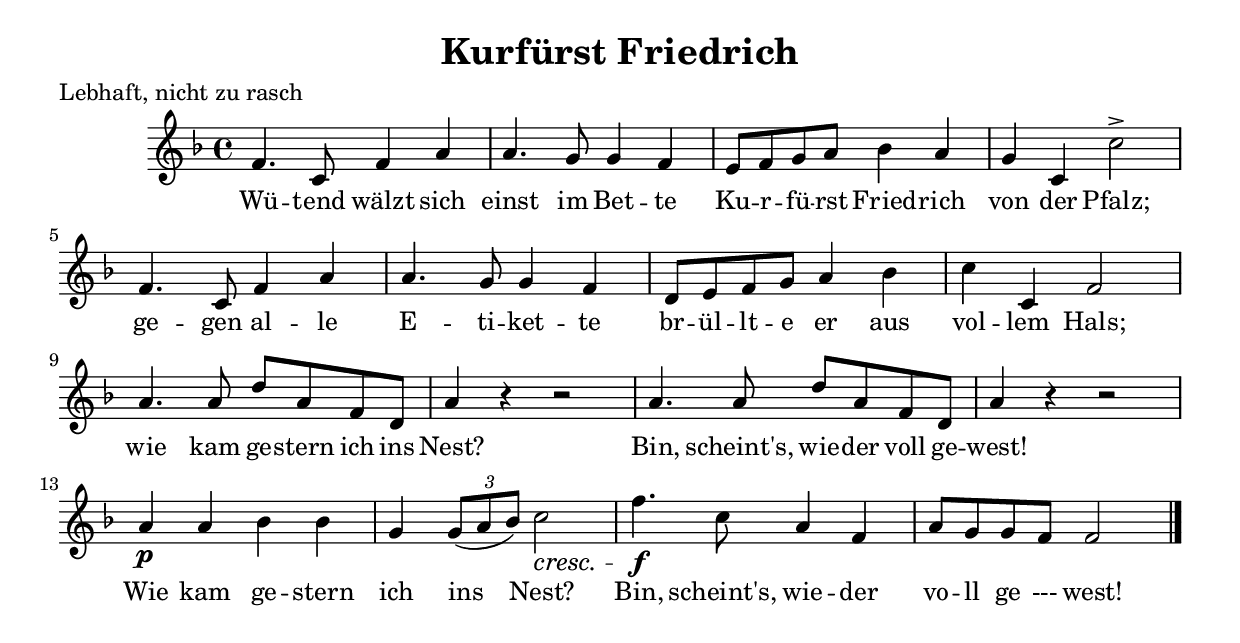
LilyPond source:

\version "2.18"
\include "articulate.ly"

\header {
    title = "Kurfürst Friedrich"
    composer = ""
    poet = "Lebhaft, nicht zu rasch"
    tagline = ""
}

musicOne = \relative d' {
    \time 4/4
    \key d \minor

    f4. c8 f4 a4 |
    a4. g8 g4 f |
    e8 f g a bes4 a |
    g c, c'2-> |
    f,4. c8 f4 a |
    a4. g8 g4 f |
    d8 e f g a4 bes |
    c c, f2 |
    a4. a8 d a f d |
    a'4 r4 r 2 |
    a4. a8 d a f d |
    a'4 r4 r 2 |
    a4\p a bes bes |
    g \tuplet 3/2 { g8 ( a bes) } c2\cresc |
    f4.\f c8 a4 f |
    a8 g g f f2 |
    \bar "|."
}

verseOne = \lyricmode {
    Wü -- tend wälzt sich |
    einst im Bet -- te |
    Ku -- r -- fü -- rst Fried -- rich |
    von der Pfalz; |
    ge -- gen al -- le |
    E -- ti -- ket -- te |
    br -- ül -- lt -- e er aus |
    vol -- lem Hals; |
    wie kam ge -- stern ich ins |
    Nest? |
    Bin, scheint's, wie -- der voll ge -- |
    west! |
    Wie kam ge -- stern |
    ich ins Nest? |
    Bin, scheint's, wie -- der |
    vo -- ll ge --- west! |
}

\book {
    \score {
        <<
            \new Voice = "one" {
                \musicOne
            }
            \new Lyrics \lyricsto "one" {
                \verseOne
            }
        >>
        \layout {
        }
    }
}

\book {
    \score {
        \unfoldRepeats \articulate
            <<
                \new Voice = "one" {
                    \musicOne
                }
            >>
        \midi {
            \tempo 4 = 130
        }
    }
}
